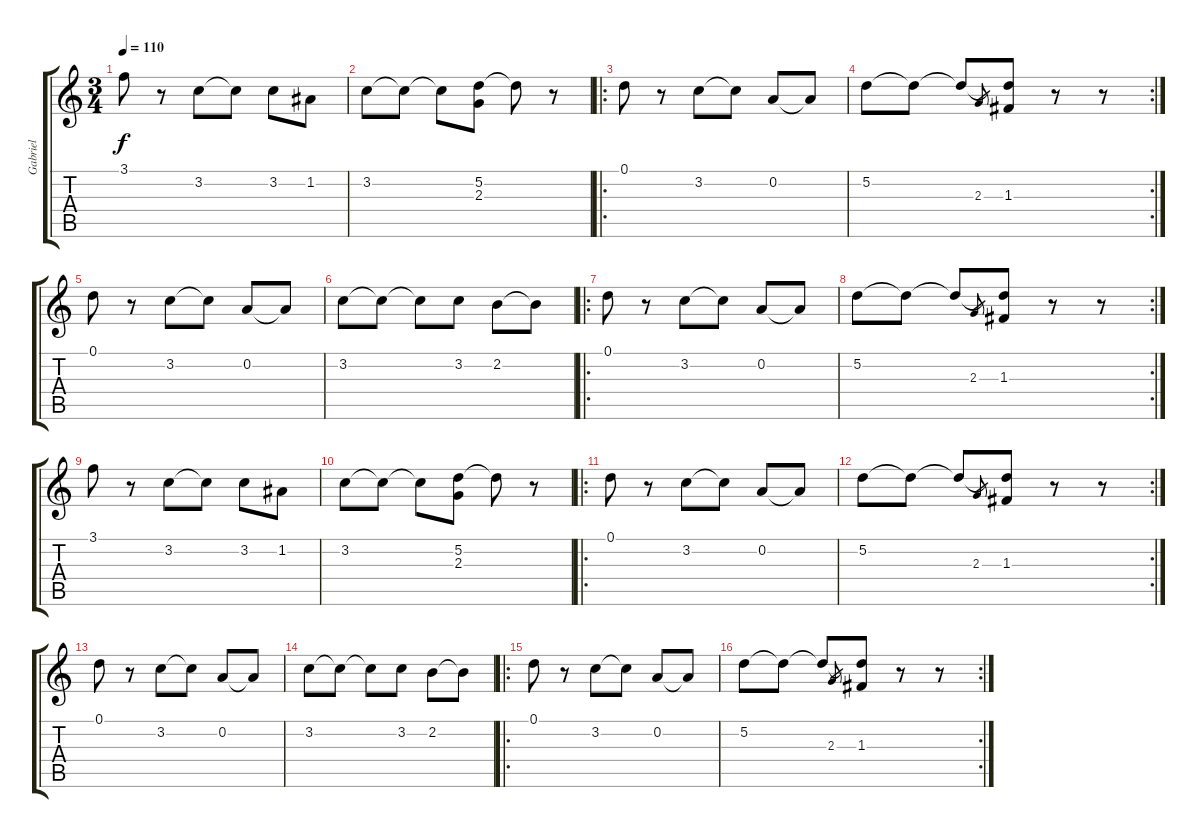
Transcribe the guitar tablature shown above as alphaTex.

\track ("Gabriel" "Gabriel") {instrument electricguitarmuted}
\staff {score tabs}
\tuning (D4 A3 F3 C3 G2 D2) {hide}
\ts (3 4)
\tempo 110
\clef g2
\ks c
3.1.8{dy f} r.8 3.2.8 3.2{t}.8 3.2.8 1.2.8 |
3.2.8 3.2{t}.8 3.2{t}.8 (5.2 2.3).8 5.2{t}.8 r.8 |
\ro
0.1.8 r.8 3.2.8 3.2{t}.8 0.2.8 0.2{t}.8 |
\rc 2
5.2.8 5.2{t}.8 5.2{t}.8 2.3.8{gr} (5.2{t} 1.3).8 r.8 r.8 |
0.1.8 r.8 3.2.8 3.2{t}.8 0.2.8 0.2{t}.8 |
3.2.8 3.2{t}.8 3.2{t}.8 3.2.8 2.2.8 2.2{t}.8 |
\ro
0.1.8 r.8 3.2.8 3.2{t}.8 0.2.8 0.2{t}.8 |
\rc 2
5.2.8 5.2{t}.8 5.2{t}.8 2.3.8{gr} (5.2{t} 1.3).8 r.8 r.8 |
3.1.8 r.8 3.2.8 3.2{t}.8 3.2.8 1.2.8 |
3.2.8 3.2{t}.8 3.2{t}.8 (5.2 2.3).8 5.2{t}.8 r.8 |
\ro
0.1.8 r.8 3.2.8 3.2{t}.8 0.2.8 0.2{t}.8 |
\rc 2
5.2.8 5.2{t}.8 5.2{t}.8 2.3.8{gr} (5.2{t} 1.3).8 r.8 r.8 |
0.1.8 r.8 3.2.8 3.2{t}.8 0.2.8 0.2{t}.8 |
3.2.8 3.2{t}.8 3.2{t}.8 3.2.8 2.2.8 2.2{t}.8 |
\ro
0.1.8 r.8 3.2.8 3.2{t}.8 0.2.8 0.2{t}.8 |
\rc 2
5.2.8 5.2{t}.8 5.2{t}.8 2.3.8{gr} (5.2{t} 1.3).8 r.8 r.8
